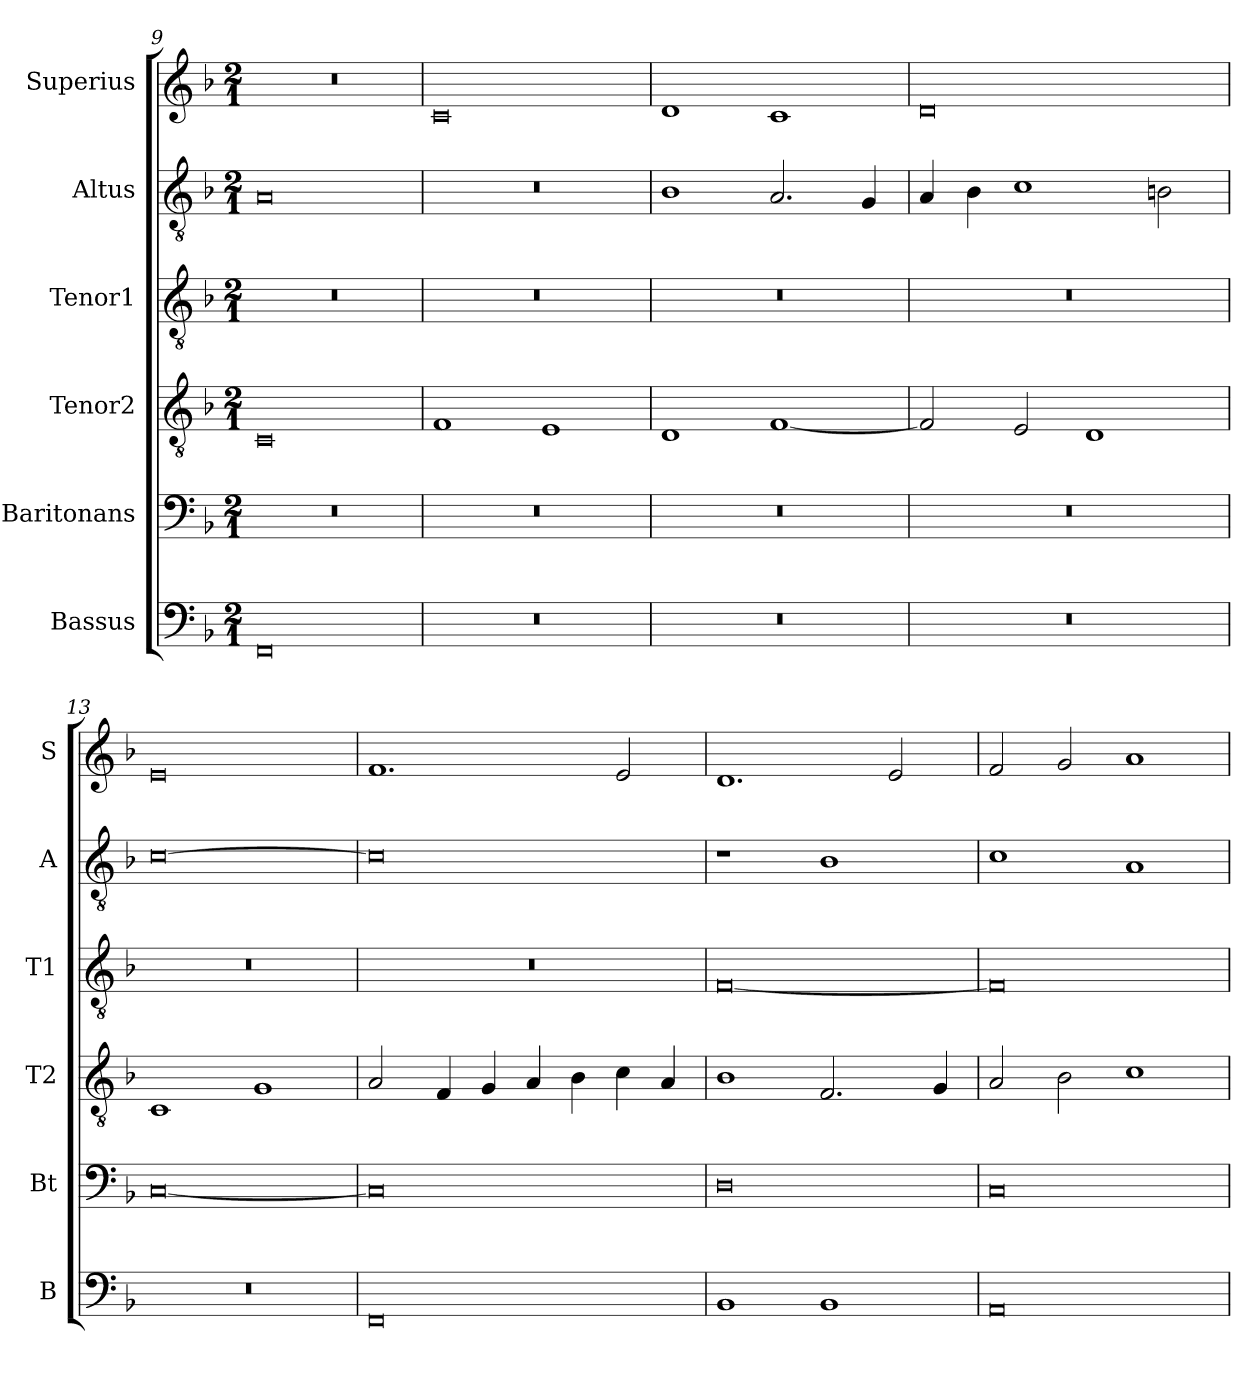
**kern	**kern	**kern	**kern	**kern	**kern
*part6	*part5	*part4	*part3	*part2	*part1
*staff6	*staff5	*staff4	*staff3	*staff2	*staff1
*I"Bassus	*I"Baritonans	*I"Tenor2	*I"Tenor1	*I"Altus	*I"Superius
*I'B	*I'Bt	*I'T2	*I'T1	*I'A	*I'S
*clefF4	*clefF4	*clefGv2	*clefGv2	*clefGv2	*clefG2
*k[b-]	*k[b-]	*k[b-]	*k[b-]	*k[b-]	*k[b-]
*M2/1	*M2/1	*M2/1	*M2/1	*M2/1	*M2/1
=9	=9	=9	=9	=9	=9
0FF	0r	0C	0r	0A	0r
=10	=10	=10	=10	=10	=10
0r	0r	1F	0r	0r	0c
.	.	1E	.	.	.
=11	=11	=11	=11	=11	=11
0r	0r	1D	0r	1B-	1d
.	.	[1F	.	2.A/	1c
.	.	.	.	4G/	.
=12	=12	=12	=12	=12	=12
0r	0r	2F/]	0r	4A/	0d
.	.	.	.	4B-\	.
.	.	2E/	.	1c	.
.	.	1D	.	.	.
.	.	.	.	2Bn\	.
=13	=13	=13	=13	=13	=13
0r	[0C	1C	0r	[0c	0e
.	.	1G	.	.	.
=14	=14	=14	=14	=14	=14
0FF	0C]	2A/	0r	0c]	1.f
.	.	4F/	.	.	.
.	.	4G/	.	.	.
.	.	4A/	.	.	.
.	.	4B-\	.	.	.
.	.	4c\	.	.	2e/
.	.	4A/	.	.	.
=15	=15	=15	=15	=15	=15
1BB-	0D	1B-	[0F	1r	1.d
1BB-	.	2.F/	.	1B-	.
.	.	.	.	.	2e/
.	.	4G/	.	.	.
=16	=16	=16	=16	=16	=16
0AA	0C	2A/	0F]	1c	2f/
.	.	2B-\	.	.	2g/
.	.	1c	.	1A	1a
=	=	=	=	=	=
*-	*-	*-	*-	*-	*-
